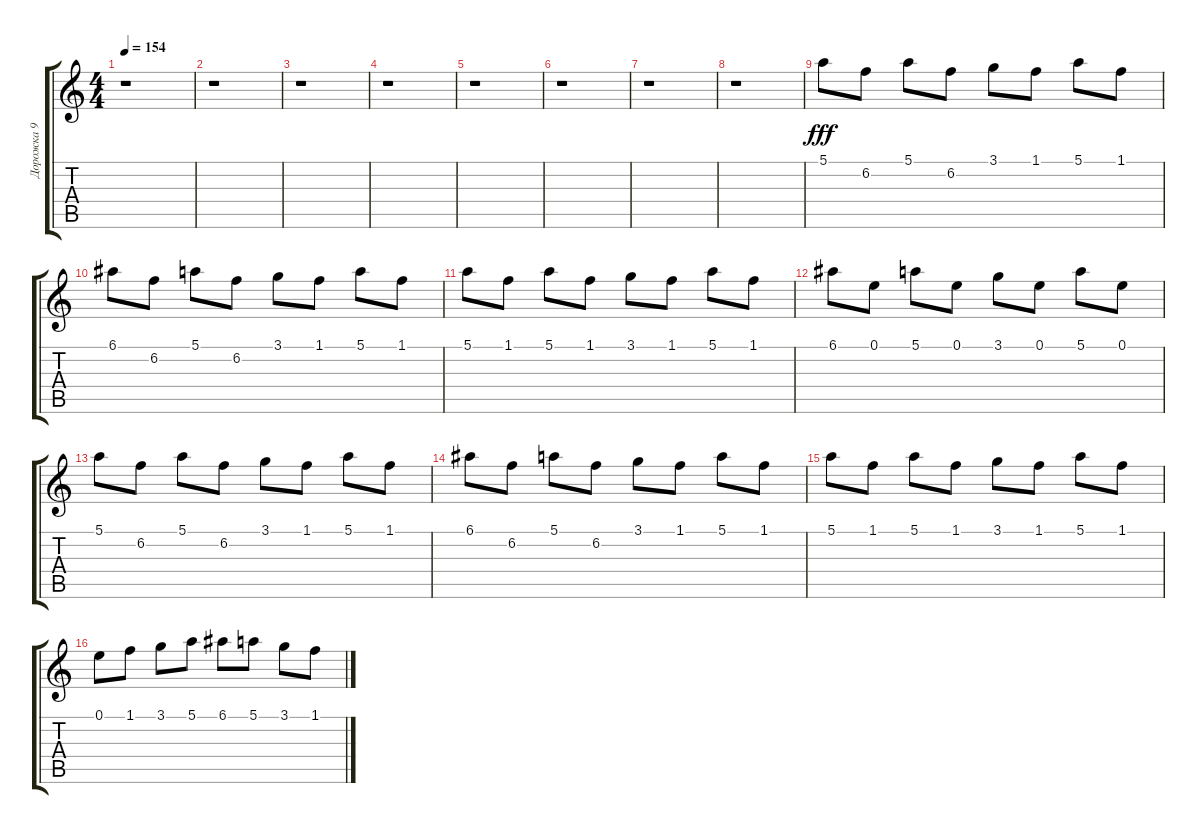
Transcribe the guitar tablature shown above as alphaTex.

\track ("Дорожка 9" "Дорожка 9") {instrument distortionguitar}
\staff {score tabs}
\tuning (E4 B3 G3 D3 A2 E2) {hide}
\ts (4 4)
\tempo 154
\clef g2
\ks c
r.1{dy fff instrument distortionguitar} |
r.1 |
r.1 |
r.1 |
r.1 |
r.1 |
r.1 |
r.1 |
5.1.8 6.2.8 5.1.8 6.2.8 3.1.8 1.1.8 5.1.8 1.1.8 |
6.1.8 6.2.8 5.1.8 6.2.8 3.1.8 1.1.8 5.1.8 1.1.8 |
5.1.8 1.1.8 5.1.8 1.1.8 3.1.8 1.1.8 5.1.8 1.1.8 |
6.1.8 0.1.8 5.1.8 0.1.8 3.1.8 0.1.8 5.1.8 0.1.8 |
5.1.8 6.2.8 5.1.8 6.2.8 3.1.8 1.1.8 5.1.8 1.1.8 |
6.1.8 6.2.8 5.1.8 6.2.8 3.1.8 1.1.8 5.1.8 1.1.8 |
5.1.8 1.1.8 5.1.8 1.1.8 3.1.8 1.1.8 5.1.8 1.1.8 |
0.1.8 1.1.8 3.1.8 5.1.8 6.1.8 5.1.8 3.1.8 1.1.8
